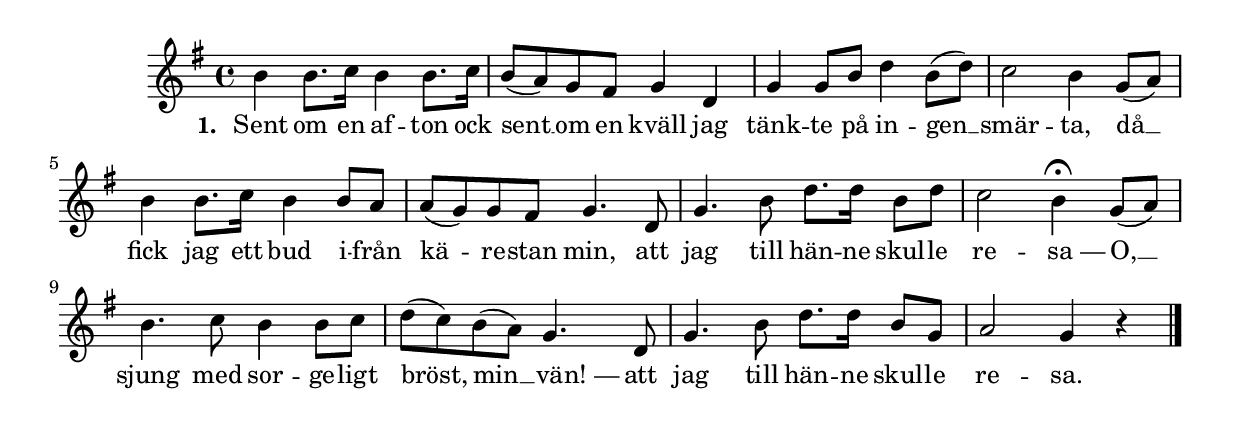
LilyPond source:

{
\time 4/4
\key g \major

 b'4 b'8. c''16 b'4 b'8. c''16  | 
 b'8-( a'-) g' fis' g'4 d'  | 
 g' g'8 b' d''4 b'8-( d''-)  | 
 c''2 b'4 g'8-( a'-)  | 
 b'4 b'8. c''16 b'4 b'8 a'  | 
 a'-( g'-) g' fis' g'4. d'8  | 
 g'4. b'8 d''8. d''16 b'8 d''  | 
 c''2 b'4-\fermata g'8-( a'-)  | 
 b'4. c''8 b'4 b'8 c''  | 
 d''-( c''-) b'-( a'-) g'4. d'8  | 
 g'4. b'8 d''8. d''16 b'8 g'  | 
 a'2 g'4 r \bar "|." |
 }
 \addlyrics {
     \set stanza = #"1. "
     Sent om en af -- ton ock sent __ om en kväll jag
     tänk -- te på in -- gen __ smär -- ta, då __
     fick jag ett bud i -- från kä --  -- re -- stan min, att
     jag till hän -- ne skul -- le re -- 
     \once \override LyricText.self-alignment-X = #-0.8 "sa —"
     O, __ sjung med sor -- ge -- ligt bröst, min __
     \once \override LyricText.self-alignment-X = #-0.8 "vän! —"
     att jag till hän -- ne skul -- le re -- sa.
}
